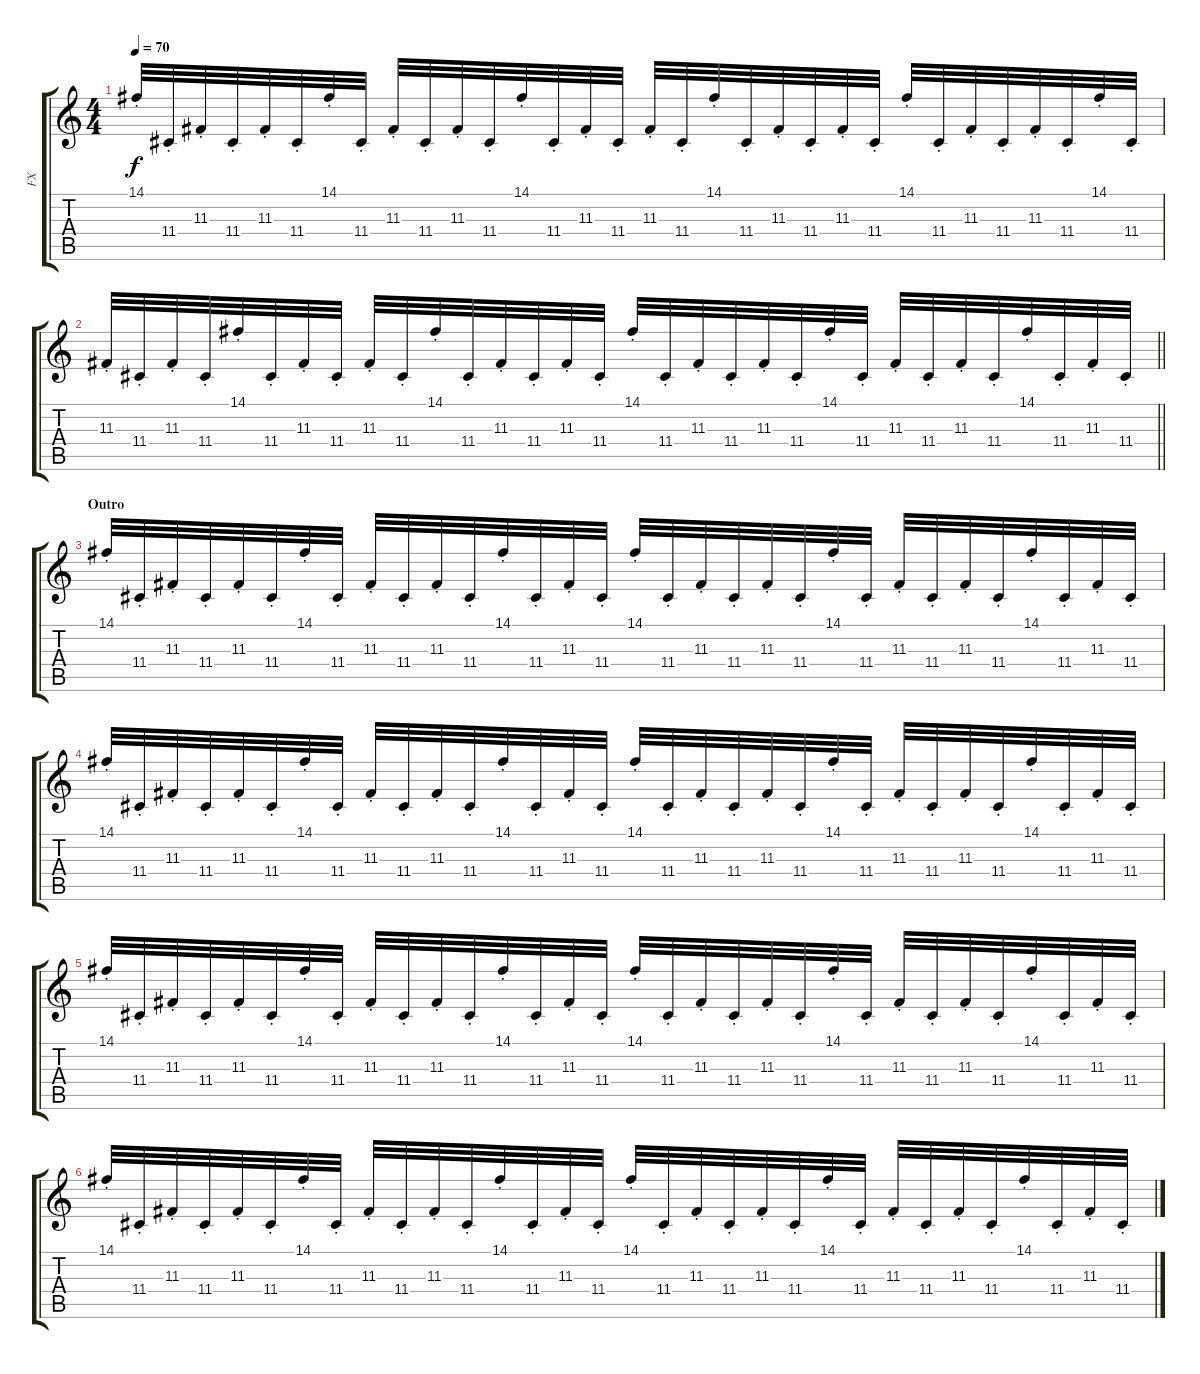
\track ("FX" "FX") {instrument lead8bassandlead}
\staff {score tabs}
\tuning (E4 B3 G3 D3 A2 E2) {hide}
\ts (4 4)
\tempo 70
\clef g2
\ks c
14.1{st}.32{dy f} 11.4{st}.32 11.3{st}.32 11.4{st}.32 11.3{st}.32 11.4{st}.32 14.1{st}.32 11.4{st}.32 11.3{st}.32 11.4{st}.32 11.3{st}.32 11.4{st}.32 14.1{st}.32 11.4{st}.32 11.3{st}.32 11.4{st}.32 11.3{st}.32 11.4{st}.32 14.1{st}.32 11.4{st}.32 11.3{st}.32 11.4{st}.32 11.3{st}.32 11.4{st}.32 14.1{st}.32 11.4{st}.32 11.3{st}.32 11.4{st}.32 11.3{st}.32 11.4{st}.32 14.1{st}.32 11.4{st}.32 |
\barLineRight lightlight
11.3{st}.32 11.4{st}.32 11.3{st}.32 11.4{st}.32 14.1{st}.32 11.4{st}.32 11.3{st}.32 11.4{st}.32 11.3{st}.32 11.4{st}.32 14.1{st}.32 11.4{st}.32 11.3{st}.32 11.4{st}.32 11.3{st}.32 11.4{st}.32 14.1{st}.32 11.4{st}.32 11.3{st}.32 11.4{st}.32 11.3{st}.32 11.4{st}.32 14.1{st}.32 11.4{st}.32 11.3{st}.32 11.4{st}.32 11.3{st}.32 11.4{st}.32 14.1{st}.32 11.4{st}.32 11.3{st}.32 11.4{st}.32 |
\section ("" "Outro")
14.1{st}.32 11.4{st}.32 11.3{st}.32 11.4{st}.32 11.3{st}.32 11.4{st}.32 14.1{st}.32 11.4{st}.32 11.3{st}.32 11.4{st}.32 11.3{st}.32 11.4{st}.32 14.1{st}.32 11.4{st}.32 11.3{st}.32 11.4{st}.32 14.1{st}.32 11.4{st}.32 11.3{st}.32 11.4{st}.32 11.3{st}.32 11.4{st}.32 14.1{st}.32 11.4{st}.32 11.3{st}.32 11.4{st}.32 11.3{st}.32 11.4{st}.32 14.1{st}.32 11.4{st}.32 11.3{st}.32 11.4{st}.32 |
14.1{st}.32 11.4{st}.32 11.3{st}.32 11.4{st}.32 11.3{st}.32 11.4{st}.32 14.1{st}.32 11.4{st}.32 11.3{st}.32 11.4{st}.32 11.3{st}.32 11.4{st}.32 14.1{st}.32 11.4{st}.32 11.3{st}.32 11.4{st}.32 14.1{st}.32 11.4{st}.32 11.3{st}.32 11.4{st}.32 11.3{st}.32 11.4{st}.32 14.1{st}.32 11.4{st}.32 11.3{st}.32 11.4{st}.32 11.3{st}.32 11.4{st}.32 14.1{st}.32 11.4{st}.32 11.3{st}.32 11.4{st}.32 |
14.1{st}.32 11.4{st}.32 11.3{st}.32 11.4{st}.32 11.3{st}.32 11.4{st}.32 14.1{st}.32 11.4{st}.32 11.3{st}.32 11.4{st}.32 11.3{st}.32 11.4{st}.32 14.1{st}.32 11.4{st}.32 11.3{st}.32 11.4{st}.32 14.1{st}.32 11.4{st}.32 11.3{st}.32 11.4{st}.32 11.3{st}.32 11.4{st}.32 14.1{st}.32 11.4{st}.32 11.3{st}.32 11.4{st}.32 11.3{st}.32 11.4{st}.32 14.1{st}.32 11.4{st}.32 11.3{st}.32 11.4{st}.32 |
14.1{st}.32 11.4{st}.32 11.3{st}.32 11.4{st}.32 11.3{st}.32 11.4{st}.32 14.1{st}.32 11.4{st}.32 11.3{st}.32 11.4{st}.32 11.3{st}.32 11.4{st}.32 14.1{st}.32 11.4{st}.32 11.3{st}.32 11.4{st}.32 14.1{st}.32 11.4{st}.32 11.3{st}.32 11.4{st}.32 11.3{st}.32 11.4{st}.32 14.1{st}.32 11.4{st}.32 11.3{st}.32 11.4{st}.32 11.3{st}.32 11.4{st}.32 14.1{st}.32 11.4{st}.32 11.3{st}.32 11.4{st}.32
